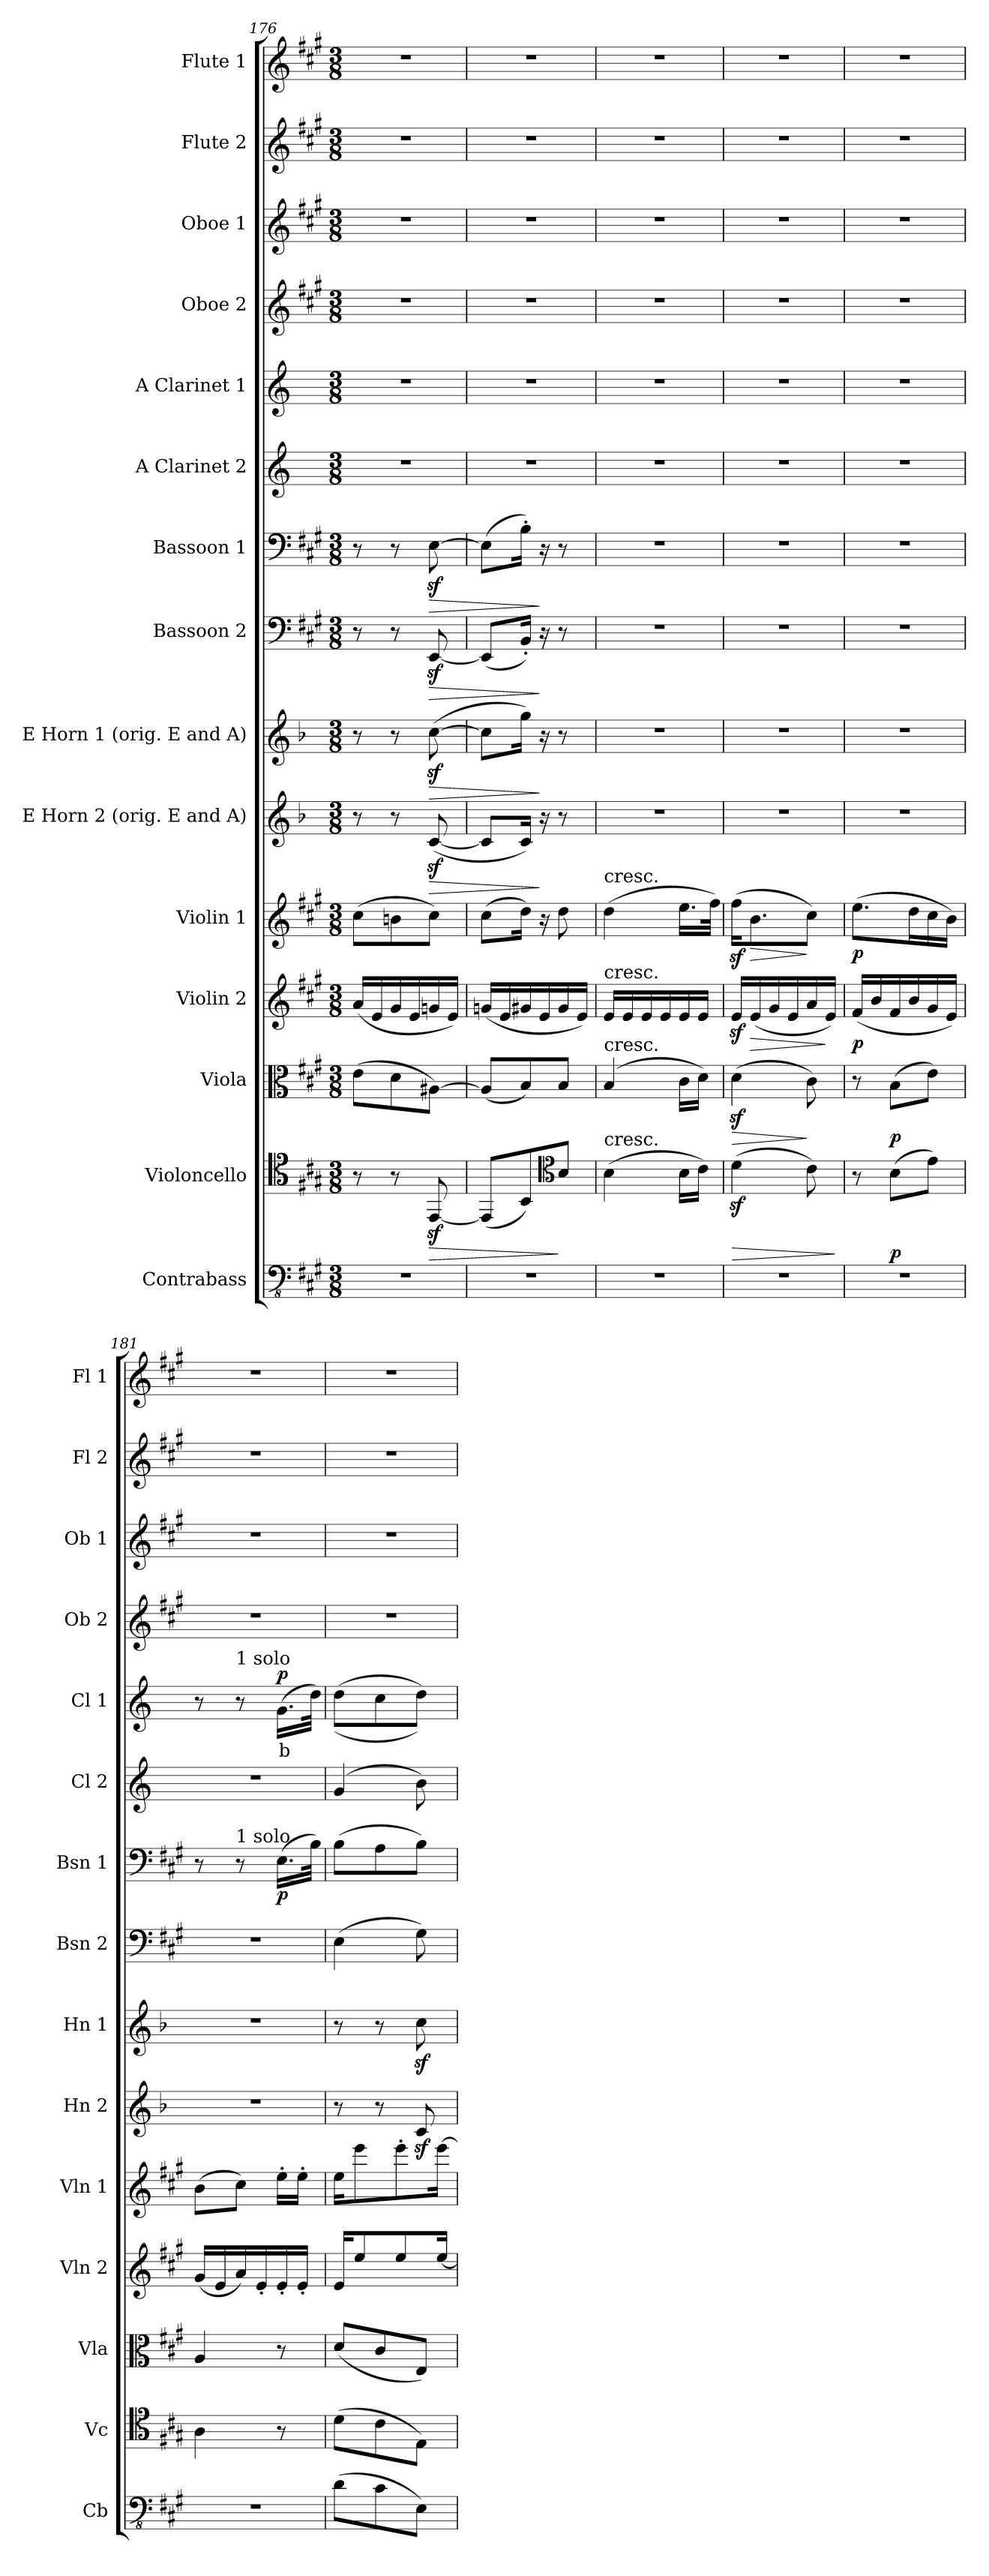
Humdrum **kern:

**kern	**kern	**dynam	**kern	**dynam	**kern	**dynam	**kern	**dynam	**kern	**dynam	**kern	**dynam	**kern	**dynam	**kern	**dynam	**kern	**kern	**text	**dynam	**kern	**kern	**kern	**kern
*part15	*part14	*part14	*part13	*part13	*part12	*part12	*part11	*part11	*part10	*part10	*part9	*part9	*part8	*part8	*part7	*part7	*part6	*part5	*part5	*part5	*part4	*part3	*part2	*part1
*staff15	*staff14	*staff14	*staff13	*staff13	*staff12	*staff12	*staff11	*staff11	*staff10	*staff10	*staff9	*staff9	*staff8	*staff8	*staff7	*staff7	*staff6	*staff5	*staff5	*staff5	*staff4	*staff3	*staff2	*staff1
*I"Contrabass	*I"Violoncello	*	*I"Viola	*	*I"Violin 2	*	*I"Violin 1	*	*I"E Horn 2 (orig. E and A)	*	*I"E Horn 1 (orig. E and A)	*	*I"Bassoon 2	*	*I"Bassoon 1	*	*I"A Clarinet 2	*I"A Clarinet 1	*	*	*I"Oboe 2	*I"Oboe 1	*I"Flute 2	*I"Flute 1
*I'Cb	*I'Vc	*	*I'Vla	*	*I'Vln 2	*	*I'Vln 1	*	*I'Hn 2	*	*I'Hn 1	*	*I'Bsn 2	*	*I'Bsn 1	*	*I'Cl 2	*I'Cl 1	*	*	*I'Ob 2	*I'Ob 1	*I'Fl 2	*I'Fl 1
*clefFv4	*clefC4	*	*clefC3	*	*clefG2	*	*clefG2	*	*clefG2	*	*clefG2	*	*clefF4	*	*clefF4	*	*clefG2	*clefG2	*	*	*clefG2	*clefG2	*clefG2	*clefG2
*	*	*	*	*	*	*	*	*	*ITrd5c8	*	*ITrd5c8	*	*	*	*	*	*ITrd2c3	*ITrd2c3	*	*	*	*	*	*
*k[f#c#g#]	*k[f#c#g#]	*	*k[f#c#g#]	*	*k[f#c#g#]	*	*k[f#c#g#]	*	*k[f#c#g#]	*	*k[f#c#g#]	*	*k[f#c#g#]	*	*k[f#c#g#]	*	*k[f#c#g#]	*k[f#c#g#]	*	*	*k[f#c#g#]	*k[f#c#g#]	*k[f#c#g#]	*k[f#c#g#]
*M3/8	*M3/8	*	*M3/8	*	*M3/8	*	*M3/8	*	*M3/8	*	*M3/8	*	*M3/8	*	*M3/8	*	*M3/8	*M3/8	*	*	*M3/8	*M3/8	*M3/8	*M3/8
=176	=176	=176	=176	=176	=176	=176	=176	=176	=176	=176	=176	=176	=176	=176	=176	=176	=176	=176	=176	=176	=176	=176	=176	=176
4.r	8r	.	(8e\L	.	(16a/LL	.	(8cc#\L	.	8r	.	8r	.	8r	.	8r	.	4.r	4.r	.	.	4.r	4.r	4.r	4.r
.	.	.	.	.	16e/	.	.	.	.	.	.	.	.	.	.	.	.	.	.	.	.	.	.	.
.	8r	.	8d\	.	16g#/	.	8bn\	.	8r	.	8r	.	8r	.	8r	.	.	.	.	.	.	.	.	.
.	.	.	.	.	16e/	.	.	.	.	.	.	.	.	.	.	.	.	.	.	.	.	.	.	.
!	!	!LO:HP:b	!	!	!	!	!	!	!	!LO:HP:b	!	!LO:HP:b	!	!LO:HP:b	!	!LO:HP:b	!	!	!	!	!	!	!	!
.	[8EEz</	>	[8A#X\J)	.	16gn/	.	8cc#\J)	.	([8Ez</	>	(>[8ez<\	>	[8EEz</	>	[8Ez<\	>	.	.	.	.	.	.	.	.
.	.	.	.	.	16e/JJ)	.	.	.	.	.	.	.	.	.	.	.	.	.	.	.	.	.	.	.
=177	=177	=177	=177	=177	=177	=177	=177	=177	=177	=177	=177	=177	=177	=177	=177	=177	=177	=177	=177	=177	=177	=177	=177	=177
4.r	(8EE/L]	.	(8A#/L]	.	(16gn/LL	.	(8cc#\L	.	8E/L]	.	8e\L]	.	(8EE/L]	.	(8E\L]	.	4.r	4.r	.	.	4.r	4.r	4.r	4.r
.	.	.	.	.	16e/	.	.	.	.	.	.	.	.	.	.	.	.	.	.	.	.	.	.	.
.	8BB/)	.	8B/)	.	16g#X/	.	16dd\Jk)	.	16E/Jk)	.	16b\Jk)	.	16BB'/Jk)	.	16B'\Jk)	.	.	.	.	.	.	.	.	.
.	.	.	.	.	16e/	.	16r	.	16r	]	16r	]	16r	]	16r	]	.	.	.	.	.	.	.	.
*	*clefC4	*	*	*	*	*	*	*	*	*	*	*	*	*	*	*	*	*	*	*	*	*	*	*
.	8B/J	]	8B/J	.	16g#/	.	8dd\	.	8r	.	8r	.	8r	.	8r	.	.	.	.	.	.	.	.	.
.	.	.	.	.	16e/JJ)	.	.	.	.	.	.	.	.	.	.	.	.	.	.	.	.	.	.	.
!!LO:PB:g=z
=178	=178	=178	=178	=178	=178	=178	=178	=178	=178	=178	=178	=178	=178	=178	=178	=178	=178	=178	=178	=178	=178	=178	=178	=178
!	!	!	!	!	!	!	!LO:TX:a:t=cresc.	!	!	!	!	!	!	!	!	!	!	!	!	!	!	!	!	!
!	!	!	!	!	!LO:TX:a:t=cresc.	!	!	!	!	!	!	!	!	!	!	!	!	!	!	!	!	!	!	!
!	!	!	!LO:TX:a:t=cresc.	!	!	!	!	!	!	!	!	!	!	!	!	!	!	!	!	!	!	!	!	!
!	!LO:TX:a:t=cresc.	!	!	!	!	!	!	!	!	!	!	!	!	!	!	!	!	!	!	!	!	!	!	!
4.r	(4B\	.	(4B/	.	16e/LL	.	(4dd\	.	4.r	.	4.r	.	4.r	.	4.r	.	4.r	4.r	.	.	4.r	4.r	4.r	4.r
.	.	.	.	.	16e/	.	.	.	.	.	.	.	.	.	.	.	.	.	.	.	.	.	.	.
.	.	.	.	.	16e/	.	.	.	.	.	.	.	.	.	.	.	.	.	.	.	.	.	.	.
.	.	.	.	.	16e/	.	.	.	.	.	.	.	.	.	.	.	.	.	.	.	.	.	.	.
.	16B\LL	.	16c#\LL	.	16e/	.	16.ee\LL	.	.	.	.	.	.	.	.	.	.	.	.	.	.	.	.	.
.	16c#\JJ)	.	16d\JJ)	.	16e/JJ	.	.	.	.	.	.	.	.	.	.	.	.	.	.	.	.	.	.	.
.	.	.	.	.	.	.	32ff#\JJk)	.	.	.	.	.	.	.	.	.	.	.	.	.	.	.	.	.
=179	=179	=179	=179	=179	=179	=179	=179	=179	=179	=179	=179	=179	=179	=179	=179	=179	=179	=179	=179	=179	=179	=179	=179	=179
!	!	!LO:HP:b	!	!LO:HP:b	!	!	!	!	!	!	!	!	!	!	!	!	!	!	!	!	!	!	!	!
4.r	(4dz<\	>	(4dz<\	>	16ez</LL	.	(16ff#z<\KL	.	4.r	.	4.r	.	4.r	.	4.r	.	4.r	4.r	.	.	4.r	4.r	4.r	4.r
!	!	!	!	!	!	!LO:HP:b	!	!LO:HP:b	!	!	!	!	!	!	!	!	!	!	!	!	!	!	!	!
.	.	.	.	.	(16e/	>	8.b\	>	.	.	.	.	.	.	.	.	.	.	.	.	.	.	.	.
.	.	.	.	.	16g#/	.	.	.	.	.	.	.	.	.	.	.	.	.	.	.	.	.	.	.
.	.	.	.	.	16e/	.	.	.	.	.	.	.	.	.	.	.	.	.	.	.	.	.	.	.
.	8c#\)	.	8c#\)	]	16a/	.	8cc#\J)	]	.	.	.	.	.	.	.	.	.	.	.	.	.	.	.	.
.	.	.	.	.	16e/JJ)	]	.	.	.	.	.	.	.	.	.	.	.	.	.	.	.	.	.	.
.	.	]	.	.	.	.	.	.	.	.	.	.	.	.	.	.	.	.	.	.	.	.	.	.
=180	=180	=180	=180	=180	=180	=180	=180	=180	=180	=180	=180	=180	=180	=180	=180	=180	=180	=180	=180	=180	=180	=180	=180	=180
!	!	!	!	!	!	!LO:DY:b	!	!LO:DY:b	!	!	!	!	!	!	!	!	!	!	!	!	!	!	!	!
4.r	8r	.	8r	.	(16f#/LL	p	(8.ee\L	p	4.r	.	4.r	.	4.r	.	4.r	.	4.r	4.r	.	.	4.r	4.r	4.r	4.r
.	.	.	.	.	16b/	.	.	.	.	.	.	.	.	.	.	.	.	.	.	.	.	.	.	.
!	!	!LO:DY:b	!	!LO:DY:b	!	!	!	!	!	!	!	!	!	!	!	!	!	!	!	!	!	!	!	!
.	(8B\L	p	(8B\L	p	16f#/	.	.	.	.	.	.	.	.	.	.	.	.	.	.	.	.	.	.	.
.	.	.	.	.	16b/	.	16dd\L	.	.	.	.	.	.	.	.	.	.	.	.	.	.	.	.	.
.	8e\J)	.	8e\J)	.	16g#/	.	16cc#\	.	.	.	.	.	.	.	.	.	.	.	.	.	.	.	.	.
.	.	.	.	.	16e/JJ)	.	16b\JJ)	.	.	.	.	.	.	.	.	.	.	.	.	.	.	.	.	.
=181	=181	=181	=181	=181	=181	=181	=181	=181	=181	=181	=181	=181	=181	=181	=181	=181	=181	=181	=181	=181	=181	=181	=181	=181
4.r	4A\	.	4A/	.	(16g#/LL	.	(8b\L	.	4.r	.	4.r	.	4.r	.	8r	.	4.r	8r	.	.	4.r	4.r	4.r	4.r
.	.	.	.	.	16e/	.	.	.	.	.	.	.	.	.	.	.	.	.	.	.	.	.	.	.
!	!	!	!	!	!	!	!	!	!	!	!	!	!	!	!	!	!	!LO:TX:a:t=1 solo	!	!	!	!	!	!
!	!	!	!	!	!	!	!	!	!	!	!	!	!	!	!LO:TX:a:t=1 solo	!	!	!	!	!	!	!	!	!
.	.	.	.	.	16a/)	.	8cc#\J)	.	.	.	.	.	.	.	8r	.	.	8r	.	.	.	.	.	.
.	.	.	.	.	16e'/	.	.	.	.	.	.	.	.	.	.	.	.	.	.	.	.	.	.	.
!	!	!	!	!	!	!	!	!	!	!	!	!	!	!	!	!LO:DY:b	!	!	!LO:LY:b:color=#FF0000	!LO:DY:b	!	!	!	!
.	8r	.	8r	.	16e'/	.	16ee'\LL	.	.	.	.	.	.	.	(16.E\LL	p	.	(16.e\LL	b	p	.	.	.	.
.	.	.	.	.	16e'/JJ	.	16ee'\JJ	.	.	.	.	.	.	.	.	.	.	.	.	.	.	.	.	.
.	.	.	.	.	.	.	.	.	.	.	.	.	.	.	32B\JJk)	.	.	32b\JJk)	.	.	.	.	.	.
=182	=182	=182	=182	=182	=182	=182	=182	=182	=182	=182	=182	=182	=182	=182	=182	=182	=182	=182	=182	=182	=182	=182	=182	=182
(8D\L	(8d\L	.	(8d/L	.	16e/KL	.	16ee\KL	.	8r	.	8r	.	(4E\	.	(8B\L	.	(4e/	((8b\L	.	.	4.r	4.r	4.r	4.r
.	.	.	.	.	8ee/	.	8eee\	.	.	.	.	.	.	.	.	.	.	.	.	.	.	.	.	.
8C#\	8c#\	.	8c#/	.	.	.	.	.	8r	.	8r	.	.	.	8A\	.	.	8a\	.	.	.	.	.	.
.	.	.	.	.	8ee/	.	8eee'\	.	.	.	.	.	.	.	.	.	.	.	.	.	.	.	.	.
8EE\J)	8E\J)	.	8E/J)	.	.	.	.	.	8Ez</	.	8ez<\	.	8G#\)	.	8B\J)	.	8g#\)	8b\J))	.	.	.	.	.	.
.	.	.	.	.	[16ee/Jk	.	[16eee\Jk	.	.	.	.	.	.	.	.	.	.	.	.	.	.	.	.	.
=	=	=	=	=	=	=	=	=	=	=	=	=	=	=	=	=	=	=	=	=	=	=	=	=
*-	*-	*-	*-	*-	*-	*-	*-	*-	*-	*-	*-	*-	*-	*-	*-	*-	*-	*-	*-	*-	*-	*-	*-	*-
